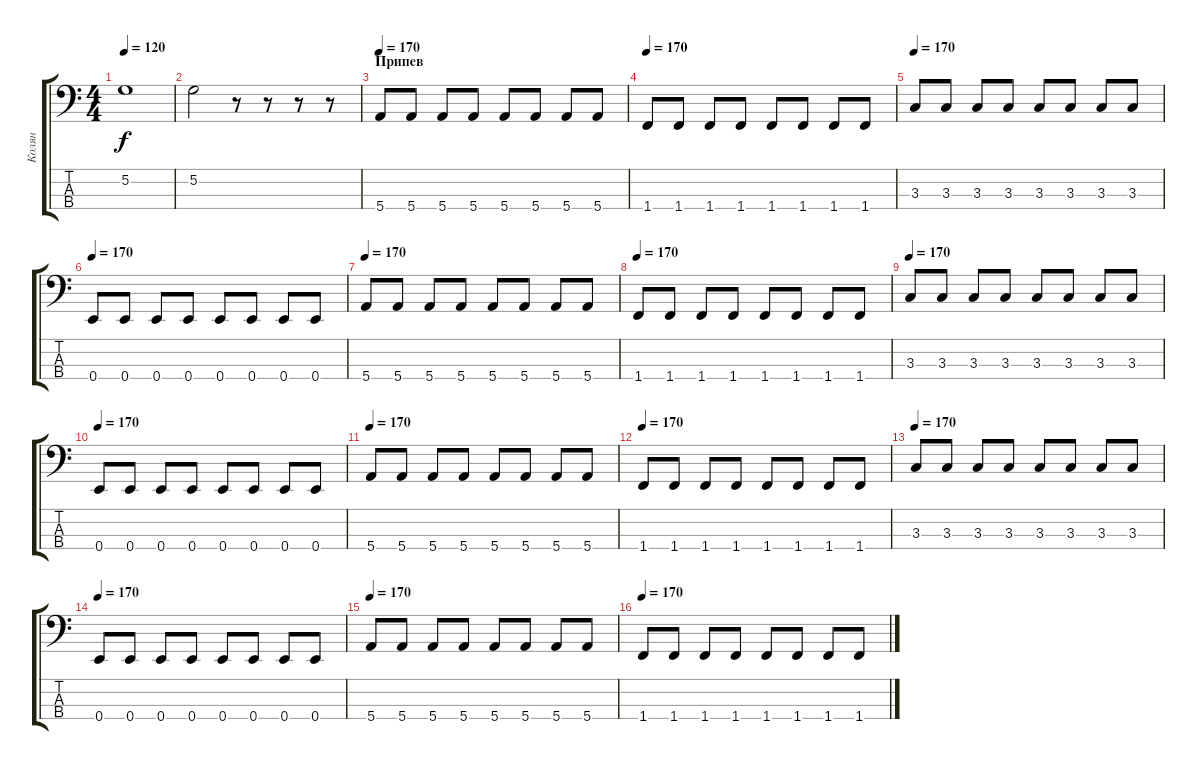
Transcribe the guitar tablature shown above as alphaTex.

\track ("Колян" "Колян") {instrument electricbassfinger}
\staff {score tabs}
\tuning (G2 D2 A1 E1) {hide}
\ts (4 4)
\tempo 120
\clef f4
\ks c
5.2.1{dy f} |
5.2.2 r.8 r.8 r.8 r.8 |
\section ("" "Припев")
\tempo 170
5.4.8{instrument electricbassfinger} 5.4.8 5.4.8 5.4.8 5.4.8 5.4.8 5.4.8 5.4.8 |
\tempo 170
1.4.8 1.4.8 1.4.8 1.4.8 1.4.8 1.4.8 1.4.8 1.4.8 |
\tempo 170
3.3.8 3.3.8 3.3.8 3.3.8 3.3.8 3.3.8 3.3.8 3.3.8 |
\tempo 170
0.4.8 0.4.8 0.4.8 0.4.8 0.4.8 0.4.8 0.4.8 0.4.8 |
\tempo 170
5.4.8{instrument electricbassfinger} 5.4.8 5.4.8 5.4.8 5.4.8 5.4.8 5.4.8 5.4.8 |
\tempo 170
1.4.8 1.4.8 1.4.8 1.4.8 1.4.8 1.4.8 1.4.8 1.4.8 |
\tempo 170
3.3.8 3.3.8 3.3.8 3.3.8 3.3.8 3.3.8 3.3.8 3.3.8 |
\tempo 170
0.4.8 0.4.8 0.4.8 0.4.8 0.4.8 0.4.8 0.4.8 0.4.8 |
\tempo 170
5.4.8{instrument electricbassfinger} 5.4.8 5.4.8 5.4.8 5.4.8 5.4.8 5.4.8 5.4.8 |
\tempo 170
1.4.8 1.4.8 1.4.8 1.4.8 1.4.8 1.4.8 1.4.8 1.4.8 |
\tempo 170
3.3.8 3.3.8 3.3.8 3.3.8 3.3.8 3.3.8 3.3.8 3.3.8 |
\tempo 170
0.4.8 0.4.8 0.4.8 0.4.8 0.4.8 0.4.8 0.4.8 0.4.8 |
\tempo 170
5.4.8{instrument electricbassfinger} 5.4.8 5.4.8 5.4.8 5.4.8 5.4.8 5.4.8 5.4.8 |
\tempo 170
1.4.8 1.4.8 1.4.8 1.4.8 1.4.8 1.4.8 1.4.8 1.4.8
